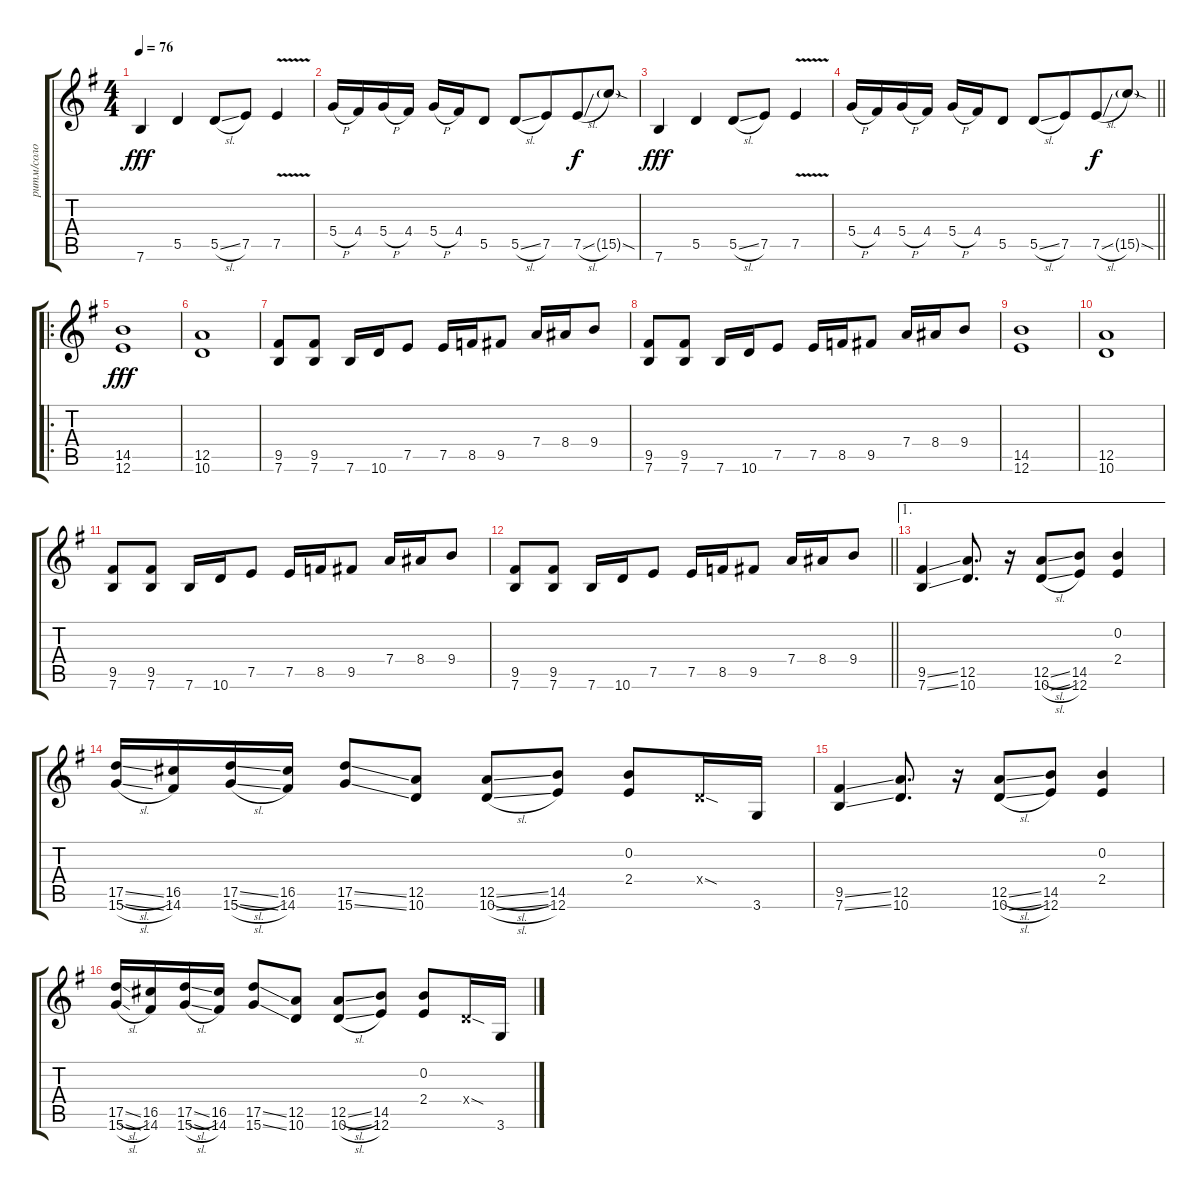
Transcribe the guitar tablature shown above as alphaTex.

\track ("ритм/соло" "ритм/соло") {instrument overdrivenguitar}
\staff {score tabs}
\tuning (E4 B3 G3 D3 A2 E2) {hide}
\ts (4 4)
\section ("" "")
\tempo 76
\clef g2
\ks eminor
7.6.4{dy fff} 5.5.4 5.5{sl}.8 7.5.8 7.5{v}.4 |
5.4{h}.16 4.4.16 5.4{h}.16 4.4.16 5.4{h}.16 4.4.16 5.5.8 5.5{sl}.8 7.5.8{beam merge} 7.5{sl}.8{dy f} 15.5{sod g}.8 |
7.6.4{dy fff} 5.5.4 5.5{sl}.8 7.5.8 7.5{v}.4 |
\barLineRight lightlight
5.4{h}.16 4.4.16 5.4{h}.16 4.4.16 5.4{h}.16 4.4.16 5.5.8 5.5{sl}.8 7.5.8{beam merge} 7.5{sl}.8{dy f} 15.5{sod g}.8 |
\ro
\section ("" "")
(14.5 12.6).1{dy fff} |
(12.5 10.6).1 |
(9.5 7.6).8 (9.5 7.6).8 7.6.16 10.6.16 7.5.8 7.5.16 8.5.16 9.5.8 7.4.16 8.4.16 9.4.8 |
(9.5 7.6).8 (9.5 7.6).8 7.6.16 10.6.16 7.5.8 7.5.16 8.5.16 9.5.8 7.4.16 8.4.16 9.4.8 |
(14.5 12.6).1 |
(12.5 10.6).1 |
(9.5 7.6).8 (9.5 7.6).8 7.6.16 10.6.16 7.5.8 7.5.16 8.5.16 9.5.8 7.4.16 8.4.16 9.4.8 |
\barLineRight lightlight
(9.5 7.6).8 (9.5 7.6).8 7.6.16 10.6.16 7.5.8 7.5.16 8.5.16 9.5.8 7.4.16 8.4.16 9.4.8 |
\ae 1
(9.5{ss} 7.6{ss}).4 (12.5 10.6).8{d} r.16 (12.5{sl} 10.6{sl}).8 (14.5 12.6).8 (0.2 2.4).4 |
(17.5{sl} 15.6{sl}).16 (16.5 14.6).16 (17.5{sl} 15.6{sl}).16 (16.5 14.6).16 (17.5{ss} 15.6{ss}).8 (12.5 10.6).8 (12.5{sl} 10.6{sl}).8 (14.5 12.6).8{beam split} (0.2 2.4).8 0.4{sod x}.16 3.6.16 |
(9.5{ss} 7.6{ss}).4 (12.5 10.6).8{d} r.16 (12.5{sl} 10.6{sl}).8 (14.5 12.6).8 (0.2 2.4).4 |
(17.5{sl} 15.6{sl}).16 (16.5 14.6).16 (17.5{sl} 15.6{sl}).16 (16.5 14.6).16 (17.5{ss} 15.6{ss}).8 (12.5 10.6).8 (12.5{sl} 10.6{sl}).8 (14.5 12.6).8{beam split} (0.2 2.4).8 0.4{sod x}.16 3.6.16
